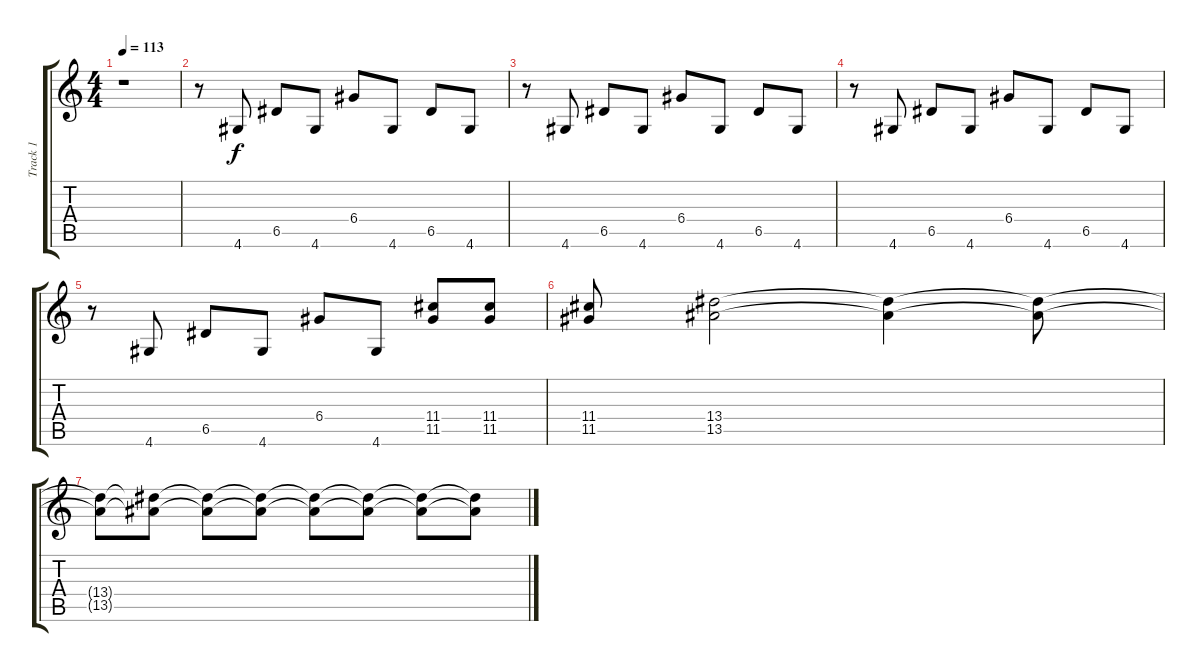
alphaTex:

\track ("Track 1" "Track 1") {instrument distortionguitar}
\staff {score tabs}
\tuning (E4 B3 G3 D3 A2 E2) {hide}
\ts (4 4)
\tempo 113
\clef g2
\ks c
r.1{dy f} |
r.8 4.6.8 6.5.8 4.6.8 6.4.8 4.6.8 6.5.8 4.6.8 |
r.8 4.6.8 6.5.8 4.6.8 6.4.8 4.6.8 6.5.8 4.6.8 |
r.8 4.6.8 6.5.8 4.6.8 6.4.8 4.6.8 6.5.8 4.6.8 |
r.8 4.6.8 6.5.8 4.6.8 6.4.8 4.6.8 (11.4 11.5).8 (11.4 11.5).8 |
(11.4 11.5).8 (13.4 13.5).2 (13.4{t} 13.5{t}).4 (13.4{t} 13.5{t}).8 |
(13.4{t} 13.5{t}).8 (13.4{t} 13.5{t}).8{volume 11 instrument distortionguitar} (13.4{t} 13.5{t}).8{volume 9 instrument distortionguitar} (13.4{t} 13.5{t}).8{volume 7 instrument distortionguitar} (13.4{t} 13.5{t}).8{volume 5 instrument distortionguitar} (13.4{t} 13.5{t}).8{volume 3} (13.4{t} 13.5{t}).8{volume 1} (13.4{t} 13.5{t}).8{volume 0 instrument distortionguitar}
